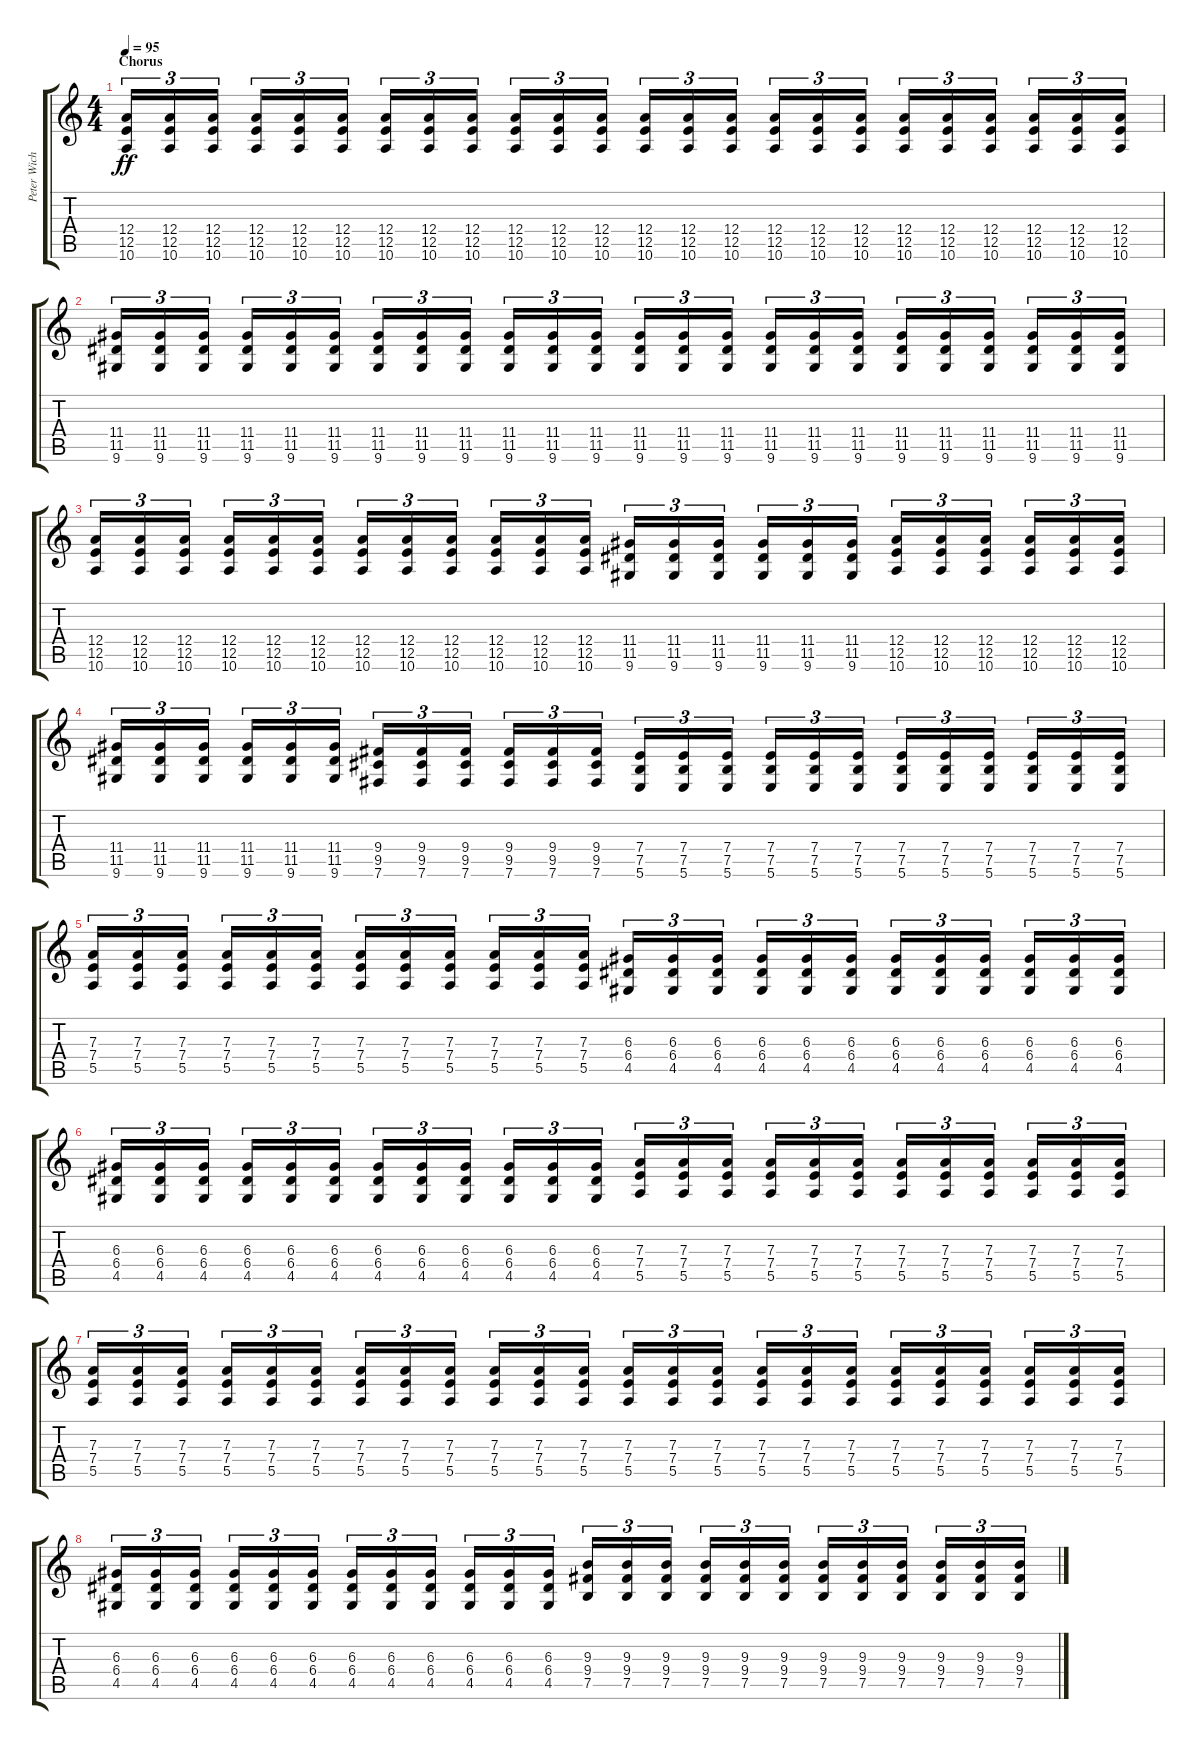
\track ("Peter Wichers" "Peter Wich") {instrument distortionguitar}
\staff {score tabs}
\tuning (B3 Gb3 D3 A2 E2 B1) {hide}
\ts (4 4)
\section ("" "Chorus")
\tempo 95
\clef g2
\ks c
(12.4 12.5 10.6).16{tu (3 2) dy ff} (12.4 12.5 10.6).16{tu (3 2)} (12.4 12.5 10.6).16{tu (3 2)} (12.4 12.5 10.6).16{tu (3 2)} (12.4 12.5 10.6).16{tu (3 2)} (12.4 12.5 10.6).16{tu (3 2)} (12.4 12.5 10.6).16{tu (3 2)} (12.4 12.5 10.6).16{tu (3 2)} (12.4 12.5 10.6).16{tu (3 2)} (12.4 12.5 10.6).16{tu (3 2)} (12.4 12.5 10.6).16{tu (3 2)} (12.4 12.5 10.6).16{tu (3 2)} (12.4 12.5 10.6).16{tu (3 2)} (12.4 12.5 10.6).16{tu (3 2)} (12.4 12.5 10.6).16{tu (3 2)} (12.4 12.5 10.6).16{tu (3 2)} (12.4 12.5 10.6).16{tu (3 2)} (12.4 12.5 10.6).16{tu (3 2)} (12.4 12.5 10.6).16{tu (3 2)} (12.4 12.5 10.6).16{tu (3 2)} (12.4 12.5 10.6).16{tu (3 2)} (12.4 12.5 10.6).16{tu (3 2)} (12.4 12.5 10.6).16{tu (3 2)} (12.4 12.5 10.6).16{tu (3 2)} |
(11.4 11.5 9.6).16{tu (3 2)} (11.4 11.5 9.6).16{tu (3 2)} (11.4 11.5 9.6).16{tu (3 2)} (11.4 11.5 9.6).16{tu (3 2)} (11.4 11.5 9.6).16{tu (3 2)} (11.4 11.5 9.6).16{tu (3 2)} (11.4 11.5 9.6).16{tu (3 2)} (11.4 11.5 9.6).16{tu (3 2)} (11.4 11.5 9.6).16{tu (3 2)} (11.4 11.5 9.6).16{tu (3 2)} (11.4 11.5 9.6).16{tu (3 2)} (11.4 11.5 9.6).16{tu (3 2)} (11.4 11.5 9.6).16{tu (3 2)} (11.4 11.5 9.6).16{tu (3 2)} (11.4 11.5 9.6).16{tu (3 2)} (11.4 11.5 9.6).16{tu (3 2)} (11.4 11.5 9.6).16{tu (3 2)} (11.4 11.5 9.6).16{tu (3 2)} (11.4 11.5 9.6).16{tu (3 2)} (11.4 11.5 9.6).16{tu (3 2)} (11.4 11.5 9.6).16{tu (3 2)} (11.4 11.5 9.6).16{tu (3 2)} (11.4 11.5 9.6).16{tu (3 2)} (11.4 11.5 9.6).16{tu (3 2)} |
(12.4 12.5 10.6).16{tu (3 2)} (12.4 12.5 10.6).16{tu (3 2)} (12.4 12.5 10.6).16{tu (3 2)} (12.4 12.5 10.6).16{tu (3 2)} (12.4 12.5 10.6).16{tu (3 2)} (12.4 12.5 10.6).16{tu (3 2)} (12.4 12.5 10.6).16{tu (3 2)} (12.4 12.5 10.6).16{tu (3 2)} (12.4 12.5 10.6).16{tu (3 2)} (12.4 12.5 10.6).16{tu (3 2)} (12.4 12.5 10.6).16{tu (3 2)} (12.4 12.5 10.6).16{tu (3 2)} (11.4 11.5 9.6).16{tu (3 2)} (11.4 11.5 9.6).16{tu (3 2)} (11.4 11.5 9.6).16{tu (3 2)} (11.4 11.5 9.6).16{tu (3 2)} (11.4 11.5 9.6).16{tu (3 2)} (11.4 11.5 9.6).16{tu (3 2)} (12.4 12.5 10.6).16{tu (3 2)} (12.4 12.5 10.6).16{tu (3 2)} (12.4 12.5 10.6).16{tu (3 2)} (12.4 12.5 10.6).16{tu (3 2)} (12.4 12.5 10.6).16{tu (3 2)} (12.4 12.5 10.6).16{tu (3 2)} |
(11.4 11.5 9.6).16{tu (3 2)} (11.4 11.5 9.6).16{tu (3 2)} (11.4 11.5 9.6).16{tu (3 2)} (11.4 11.5 9.6).16{tu (3 2)} (11.4 11.5 9.6).16{tu (3 2)} (11.4 11.5 9.6).16{tu (3 2)} (9.4 9.5 7.6).16{tu (3 2)} (9.4 9.5 7.6).16{tu (3 2)} (9.4 9.5 7.6).16{tu (3 2)} (9.4 9.5 7.6).16{tu (3 2)} (9.4 9.5 7.6).16{tu (3 2)} (9.4 9.5 7.6).16{tu (3 2)} (7.4 7.5 5.6).16{tu (3 2)} (7.4 7.5 5.6).16{tu (3 2)} (7.4 7.5 5.6).16{tu (3 2)} (7.4 7.5 5.6).16{tu (3 2)} (7.4 7.5 5.6).16{tu (3 2)} (7.4 7.5 5.6).16{tu (3 2)} (7.4 7.5 5.6).16{tu (3 2)} (7.4 7.5 5.6).16{tu (3 2)} (7.4 7.5 5.6).16{tu (3 2)} (7.4 7.5 5.6).16{tu (3 2)} (7.4 7.5 5.6).16{tu (3 2)} (7.4 7.5 5.6).16{tu (3 2)} |
(7.3 7.4 5.5).16{tu (3 2)} (7.3 7.4 5.5).16{tu (3 2)} (7.3 7.4 5.5).16{tu (3 2)} (7.3 7.4 5.5).16{tu (3 2)} (7.3 7.4 5.5).16{tu (3 2)} (7.3 7.4 5.5).16{tu (3 2)} (7.3 7.4 5.5).16{tu (3 2)} (7.3 7.4 5.5).16{tu (3 2)} (7.3 7.4 5.5).16{tu (3 2)} (7.3 7.4 5.5).16{tu (3 2)} (7.3 7.4 5.5).16{tu (3 2)} (7.3 7.4 5.5).16{tu (3 2)} (6.3 6.4 4.5).16{tu (3 2)} (6.3 6.4 4.5).16{tu (3 2)} (6.3 6.4 4.5).16{tu (3 2)} (6.3 6.4 4.5).16{tu (3 2)} (6.3 6.4 4.5).16{tu (3 2)} (6.3 6.4 4.5).16{tu (3 2)} (6.3 6.4 4.5).16{tu (3 2)} (6.3 6.4 4.5).16{tu (3 2)} (6.3 6.4 4.5).16{tu (3 2)} (6.3 6.4 4.5).16{tu (3 2)} (6.3 6.4 4.5).16{tu (3 2)} (6.3 6.4 4.5).16{tu (3 2)} |
(6.3 6.4 4.5).16{tu (3 2)} (6.3 6.4 4.5).16{tu (3 2)} (6.3 6.4 4.5).16{tu (3 2)} (6.3 6.4 4.5).16{tu (3 2)} (6.3 6.4 4.5).16{tu (3 2)} (6.3 6.4 4.5).16{tu (3 2)} (6.3 6.4 4.5).16{tu (3 2)} (6.3 6.4 4.5).16{tu (3 2)} (6.3 6.4 4.5).16{tu (3 2)} (6.3 6.4 4.5).16{tu (3 2)} (6.3 6.4 4.5).16{tu (3 2)} (6.3 6.4 4.5).16{tu (3 2)} (7.3 7.4 5.5).16{tu (3 2)} (7.3 7.4 5.5).16{tu (3 2)} (7.3 7.4 5.5).16{tu (3 2)} (7.3 7.4 5.5).16{tu (3 2)} (7.3 7.4 5.5).16{tu (3 2)} (7.3 7.4 5.5).16{tu (3 2)} (7.3 7.4 5.5).16{tu (3 2)} (7.3 7.4 5.5).16{tu (3 2)} (7.3 7.4 5.5).16{tu (3 2)} (7.3 7.4 5.5).16{tu (3 2)} (7.3 7.4 5.5).16{tu (3 2)} (7.3 7.4 5.5).16{tu (3 2)} |
(7.3 7.4 5.5).16{tu (3 2)} (7.3 7.4 5.5).16{tu (3 2)} (7.3 7.4 5.5).16{tu (3 2)} (7.3 7.4 5.5).16{tu (3 2)} (7.3 7.4 5.5).16{tu (3 2)} (7.3 7.4 5.5).16{tu (3 2)} (7.3 7.4 5.5).16{tu (3 2)} (7.3 7.4 5.5).16{tu (3 2)} (7.3 7.4 5.5).16{tu (3 2)} (7.3 7.4 5.5).16{tu (3 2)} (7.3 7.4 5.5).16{tu (3 2)} (7.3 7.4 5.5).16{tu (3 2)} (7.3 7.4 5.5).16{tu (3 2)} (7.3 7.4 5.5).16{tu (3 2)} (7.3 7.4 5.5).16{tu (3 2)} (7.3 7.4 5.5).16{tu (3 2)} (7.3 7.4 5.5).16{tu (3 2)} (7.3 7.4 5.5).16{tu (3 2)} (7.3 7.4 5.5).16{tu (3 2)} (7.3 7.4 5.5).16{tu (3 2)} (7.3 7.4 5.5).16{tu (3 2)} (7.3 7.4 5.5).16{tu (3 2)} (7.3 7.4 5.5).16{tu (3 2)} (7.3 7.4 5.5).16{tu (3 2)} |
(6.3 6.4 4.5).16{tu (3 2)} (6.3 6.4 4.5).16{tu (3 2)} (6.3 6.4 4.5).16{tu (3 2)} (6.3 6.4 4.5).16{tu (3 2)} (6.3 6.4 4.5).16{tu (3 2)} (6.3 6.4 4.5).16{tu (3 2)} (6.3 6.4 4.5).16{tu (3 2)} (6.3 6.4 4.5).16{tu (3 2)} (6.3 6.4 4.5).16{tu (3 2)} (6.3 6.4 4.5).16{tu (3 2)} (6.3 6.4 4.5).16{tu (3 2)} (6.3 6.4 4.5).16{tu (3 2)} (9.3 9.4 7.5).16{tu (3 2)} (9.3 9.4 7.5).16{tu (3 2)} (9.3 9.4 7.5).16{tu (3 2)} (9.3 9.4 7.5).16{tu (3 2)} (9.3 9.4 7.5).16{tu (3 2)} (9.3 9.4 7.5).16{tu (3 2)} (9.3 9.4 7.5).16{tu (3 2)} (9.3 9.4 7.5).16{tu (3 2)} (9.3 9.4 7.5).16{tu (3 2)} (9.3 9.4 7.5).16{tu (3 2)} (9.3 9.4 7.5).16{tu (3 2)} (9.3 9.4 7.5).16{tu (3 2)}
